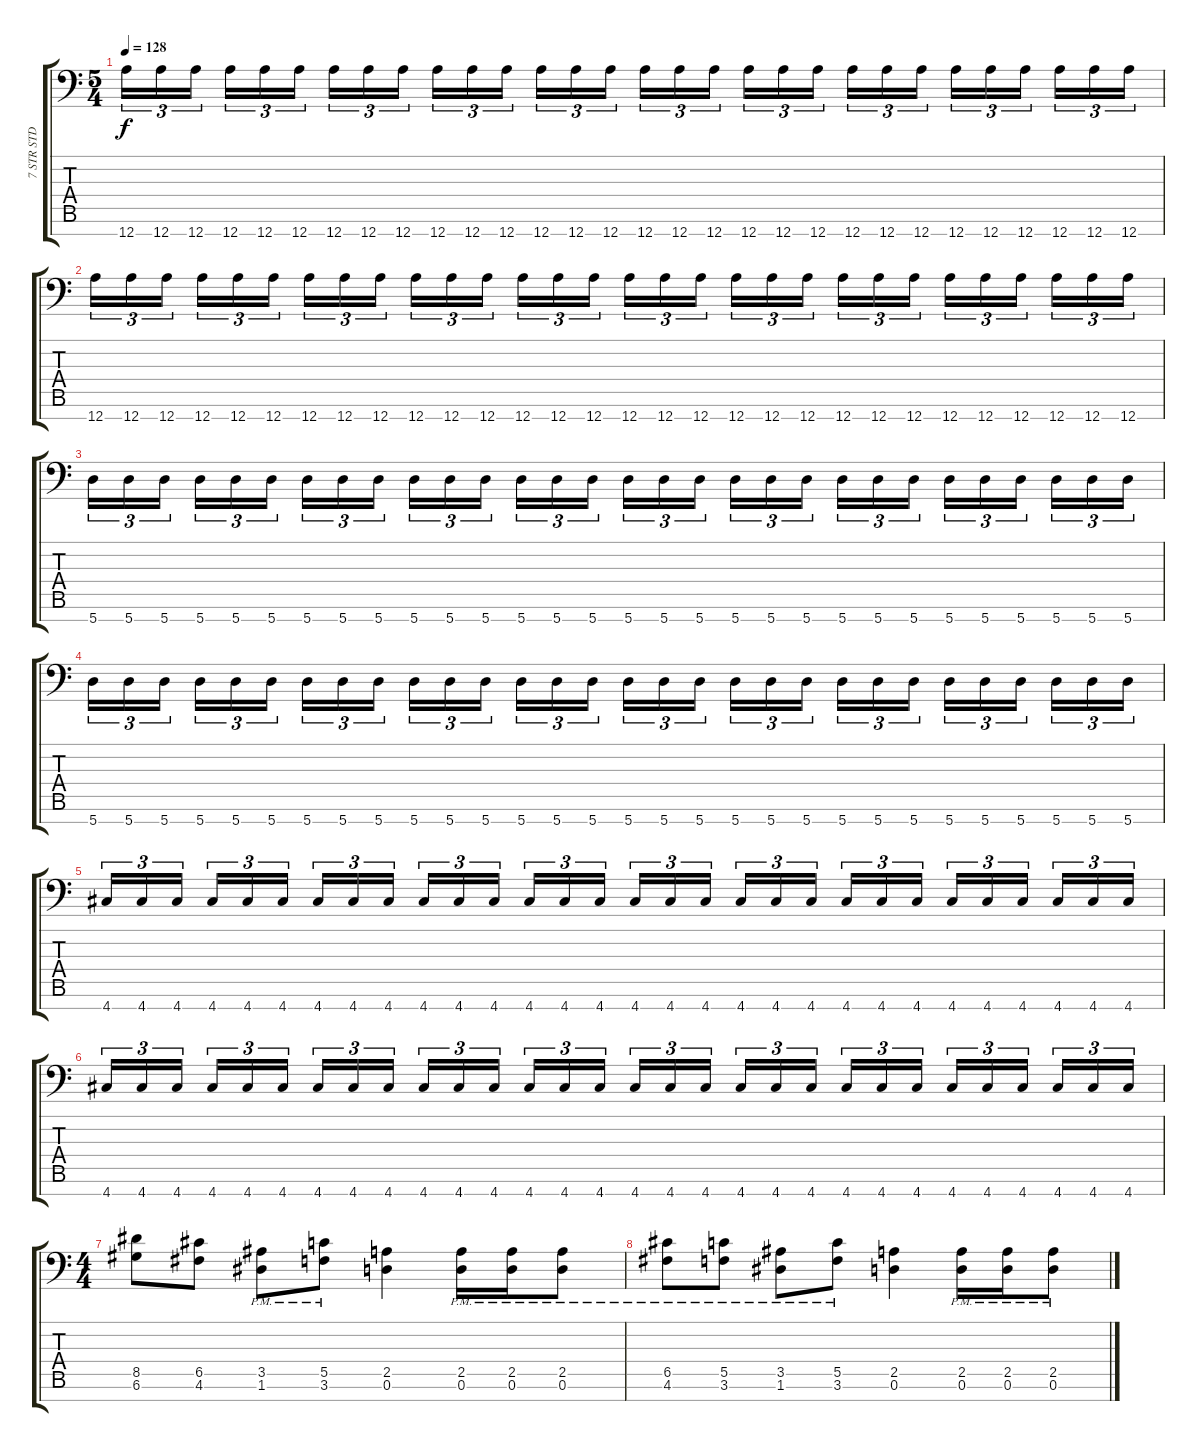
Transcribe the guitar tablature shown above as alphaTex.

\track ("7 STR STD A" "7 STR STD ") {instrument overdrivenguitar}
\staff {score tabs}
\tuning (D4 A3 F3 C3 G2 D2 A1) {hide}
\ts (5 4)
\tempo 128
\clef f4
\ks c
12.7.16{tu (3 2) dy f} 12.7.16{tu (3 2)} 12.7.16{tu (3 2) beam splitsecondary} 12.7.16{tu (3 2)} 12.7.16{tu (3 2)} 12.7.16{tu (3 2)} 12.7.16{tu (3 2)} 12.7.16{tu (3 2)} 12.7.16{tu (3 2) beam splitsecondary} 12.7.16{tu (3 2)} 12.7.16{tu (3 2)} 12.7.16{tu (3 2)} 12.7.16{tu (3 2)} 12.7.16{tu (3 2)} 12.7.16{tu (3 2) beam splitsecondary} 12.7.16{tu (3 2)} 12.7.16{tu (3 2)} 12.7.16{tu (3 2)} 12.7.16{tu (3 2)} 12.7.16{tu (3 2)} 12.7.16{tu (3 2) beam splitsecondary} 12.7.16{tu (3 2)} 12.7.16{tu (3 2)} 12.7.16{tu (3 2)} 12.7.16{tu (3 2)} 12.7.16{tu (3 2)} 12.7.16{tu (3 2) beam splitsecondary} 12.7.16{tu (3 2)} 12.7.16{tu (3 2)} 12.7.16{tu (3 2)} |
12.7.16{tu (3 2)} 12.7.16{tu (3 2)} 12.7.16{tu (3 2) beam splitsecondary} 12.7.16{tu (3 2)} 12.7.16{tu (3 2)} 12.7.16{tu (3 2)} 12.7.16{tu (3 2)} 12.7.16{tu (3 2)} 12.7.16{tu (3 2) beam splitsecondary} 12.7.16{tu (3 2)} 12.7.16{tu (3 2)} 12.7.16{tu (3 2)} 12.7.16{tu (3 2)} 12.7.16{tu (3 2)} 12.7.16{tu (3 2) beam splitsecondary} 12.7.16{tu (3 2)} 12.7.16{tu (3 2)} 12.7.16{tu (3 2)} 12.7.16{tu (3 2)} 12.7.16{tu (3 2)} 12.7.16{tu (3 2) beam splitsecondary} 12.7.16{tu (3 2)} 12.7.16{tu (3 2)} 12.7.16{tu (3 2)} 12.7.16{tu (3 2)} 12.7.16{tu (3 2)} 12.7.16{tu (3 2) beam splitsecondary} 12.7.16{tu (3 2)} 12.7.16{tu (3 2)} 12.7.16{tu (3 2)} |
5.7.16{tu (3 2)} 5.7.16{tu (3 2)} 5.7.16{tu (3 2) beam splitsecondary} 5.7.16{tu (3 2)} 5.7.16{tu (3 2)} 5.7.16{tu (3 2)} 5.7.16{tu (3 2)} 5.7.16{tu (3 2)} 5.7.16{tu (3 2) beam splitsecondary} 5.7.16{tu (3 2)} 5.7.16{tu (3 2)} 5.7.16{tu (3 2)} 5.7.16{tu (3 2)} 5.7.16{tu (3 2)} 5.7.16{tu (3 2) beam splitsecondary} 5.7.16{tu (3 2)} 5.7.16{tu (3 2)} 5.7.16{tu (3 2)} 5.7.16{tu (3 2)} 5.7.16{tu (3 2)} 5.7.16{tu (3 2) beam splitsecondary} 5.7.16{tu (3 2)} 5.7.16{tu (3 2)} 5.7.16{tu (3 2)} 5.7.16{tu (3 2)} 5.7.16{tu (3 2)} 5.7.16{tu (3 2) beam splitsecondary} 5.7.16{tu (3 2)} 5.7.16{tu (3 2)} 5.7.16{tu (3 2)} |
5.7.16{tu (3 2)} 5.7.16{tu (3 2)} 5.7.16{tu (3 2) beam splitsecondary} 5.7.16{tu (3 2)} 5.7.16{tu (3 2)} 5.7.16{tu (3 2)} 5.7.16{tu (3 2)} 5.7.16{tu (3 2)} 5.7.16{tu (3 2) beam splitsecondary} 5.7.16{tu (3 2)} 5.7.16{tu (3 2)} 5.7.16{tu (3 2)} 5.7.16{tu (3 2)} 5.7.16{tu (3 2)} 5.7.16{tu (3 2) beam splitsecondary} 5.7.16{tu (3 2)} 5.7.16{tu (3 2)} 5.7.16{tu (3 2)} 5.7.16{tu (3 2)} 5.7.16{tu (3 2)} 5.7.16{tu (3 2) beam splitsecondary} 5.7.16{tu (3 2)} 5.7.16{tu (3 2)} 5.7.16{tu (3 2)} 5.7.16{tu (3 2)} 5.7.16{tu (3 2)} 5.7.16{tu (3 2) beam splitsecondary} 5.7.16{tu (3 2)} 5.7.16{tu (3 2)} 5.7.16{tu (3 2)} |
4.7.16{tu (3 2)} 4.7.16{tu (3 2)} 4.7.16{tu (3 2) beam splitsecondary} 4.7.16{tu (3 2)} 4.7.16{tu (3 2)} 4.7.16{tu (3 2)} 4.7.16{tu (3 2)} 4.7.16{tu (3 2)} 4.7.16{tu (3 2) beam splitsecondary} 4.7.16{tu (3 2)} 4.7.16{tu (3 2)} 4.7.16{tu (3 2)} 4.7.16{tu (3 2)} 4.7.16{tu (3 2)} 4.7.16{tu (3 2) beam splitsecondary} 4.7.16{tu (3 2)} 4.7.16{tu (3 2)} 4.7.16{tu (3 2)} 4.7.16{tu (3 2)} 4.7.16{tu (3 2)} 4.7.16{tu (3 2) beam splitsecondary} 4.7.16{tu (3 2)} 4.7.16{tu (3 2)} 4.7.16{tu (3 2)} 4.7.16{tu (3 2)} 4.7.16{tu (3 2)} 4.7.16{tu (3 2) beam splitsecondary} 4.7.16{tu (3 2)} 4.7.16{tu (3 2)} 4.7.16{tu (3 2)} |
4.7.16{tu (3 2)} 4.7.16{tu (3 2)} 4.7.16{tu (3 2) beam splitsecondary} 4.7.16{tu (3 2)} 4.7.16{tu (3 2)} 4.7.16{tu (3 2)} 4.7.16{tu (3 2)} 4.7.16{tu (3 2)} 4.7.16{tu (3 2) beam splitsecondary} 4.7.16{tu (3 2)} 4.7.16{tu (3 2)} 4.7.16{tu (3 2)} 4.7.16{tu (3 2)} 4.7.16{tu (3 2)} 4.7.16{tu (3 2) beam splitsecondary} 4.7.16{tu (3 2)} 4.7.16{tu (3 2)} 4.7.16{tu (3 2)} 4.7.16{tu (3 2)} 4.7.16{tu (3 2)} 4.7.16{tu (3 2) beam splitsecondary} 4.7.16{tu (3 2)} 4.7.16{tu (3 2)} 4.7.16{tu (3 2)} 4.7.16{tu (3 2)} 4.7.16{tu (3 2)} 4.7.16{tu (3 2) beam splitsecondary} 4.7.16{tu (3 2)} 4.7.16{tu (3 2)} 4.7.16{tu (3 2)} |
\ts (4 4)
(8.5 6.6).8{balance 16} (6.5 4.6).8 (3.5{pm} 1.6{pm}).8 (5.5 3.6{pm}).8 (2.5 0.6).4 (2.5{pm} 0.6{pm}).16 (2.5{pm} 0.6{pm}).16 (2.5{pm} 0.6{pm}).8 |
(6.5{pm} 4.6{pm}).8 (5.5{pm} 3.6{pm}).8 (3.5{pm} 1.6{pm}).8 (5.5 3.6{pm}).8 (2.5 0.6).4 (2.5{pm} 0.6{pm}).16 (2.5{pm} 0.6{pm}).16 (2.5{pm} 0.6{pm}).8
